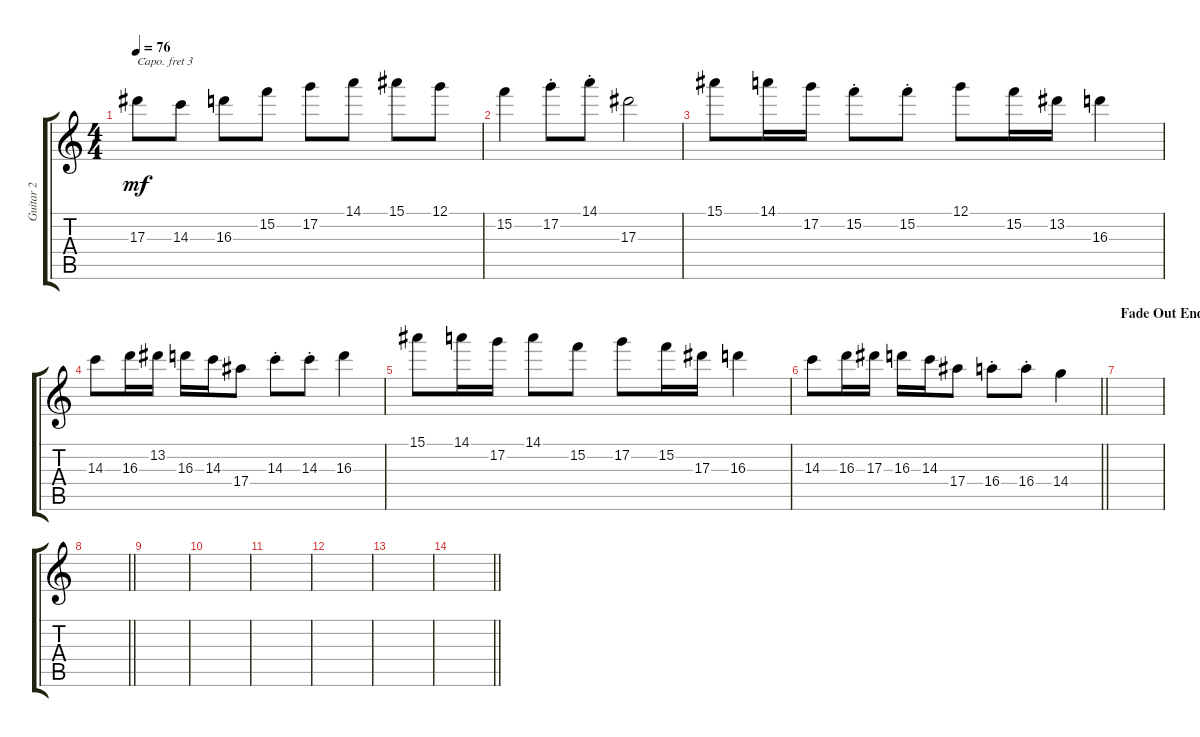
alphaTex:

\track ("Guitar 2" "Guitar 2") {instrument acousticguitarnylon}
\staff {score tabs}
\capo 3
\tuning (E4 B3 G3 D3 A2 E2) {hide}
\ts (4 4)
\tempo 76
\clef g2
\ks c
17.3.8{dy mf} 14.3.8 16.3.8 15.2.8 17.2.8 14.1.8 15.1.8 12.1.8 |
15.2.4 17.2{st}.8 14.1{st}.8 17.3.2 |
15.1.8 14.1.16 17.2.16 15.2{st}.8 15.2{st}.8 12.1.8 15.2.16 13.2.16 16.3.4 |
14.3.8 16.3.16 13.2.16 16.3.16 14.3.16 17.4.8 14.3{st}.8 14.3{st}.8 16.3.4 |
15.1.8 14.1.16 17.2.16 14.1.8 15.2.8 17.2.8 15.2.16 17.3.16 16.3.4 |
\barLineRight lightlight
14.3.8 16.3.16 17.3.16 16.3.16 14.3.16 17.4.8 16.4{st}.8 16.4{st}.8 14.4.4 |
\section ("" "Fade Out Ending")
|
\barLineRight lightlight
|
|
|
|
|
|
\barLineRight lightlight
